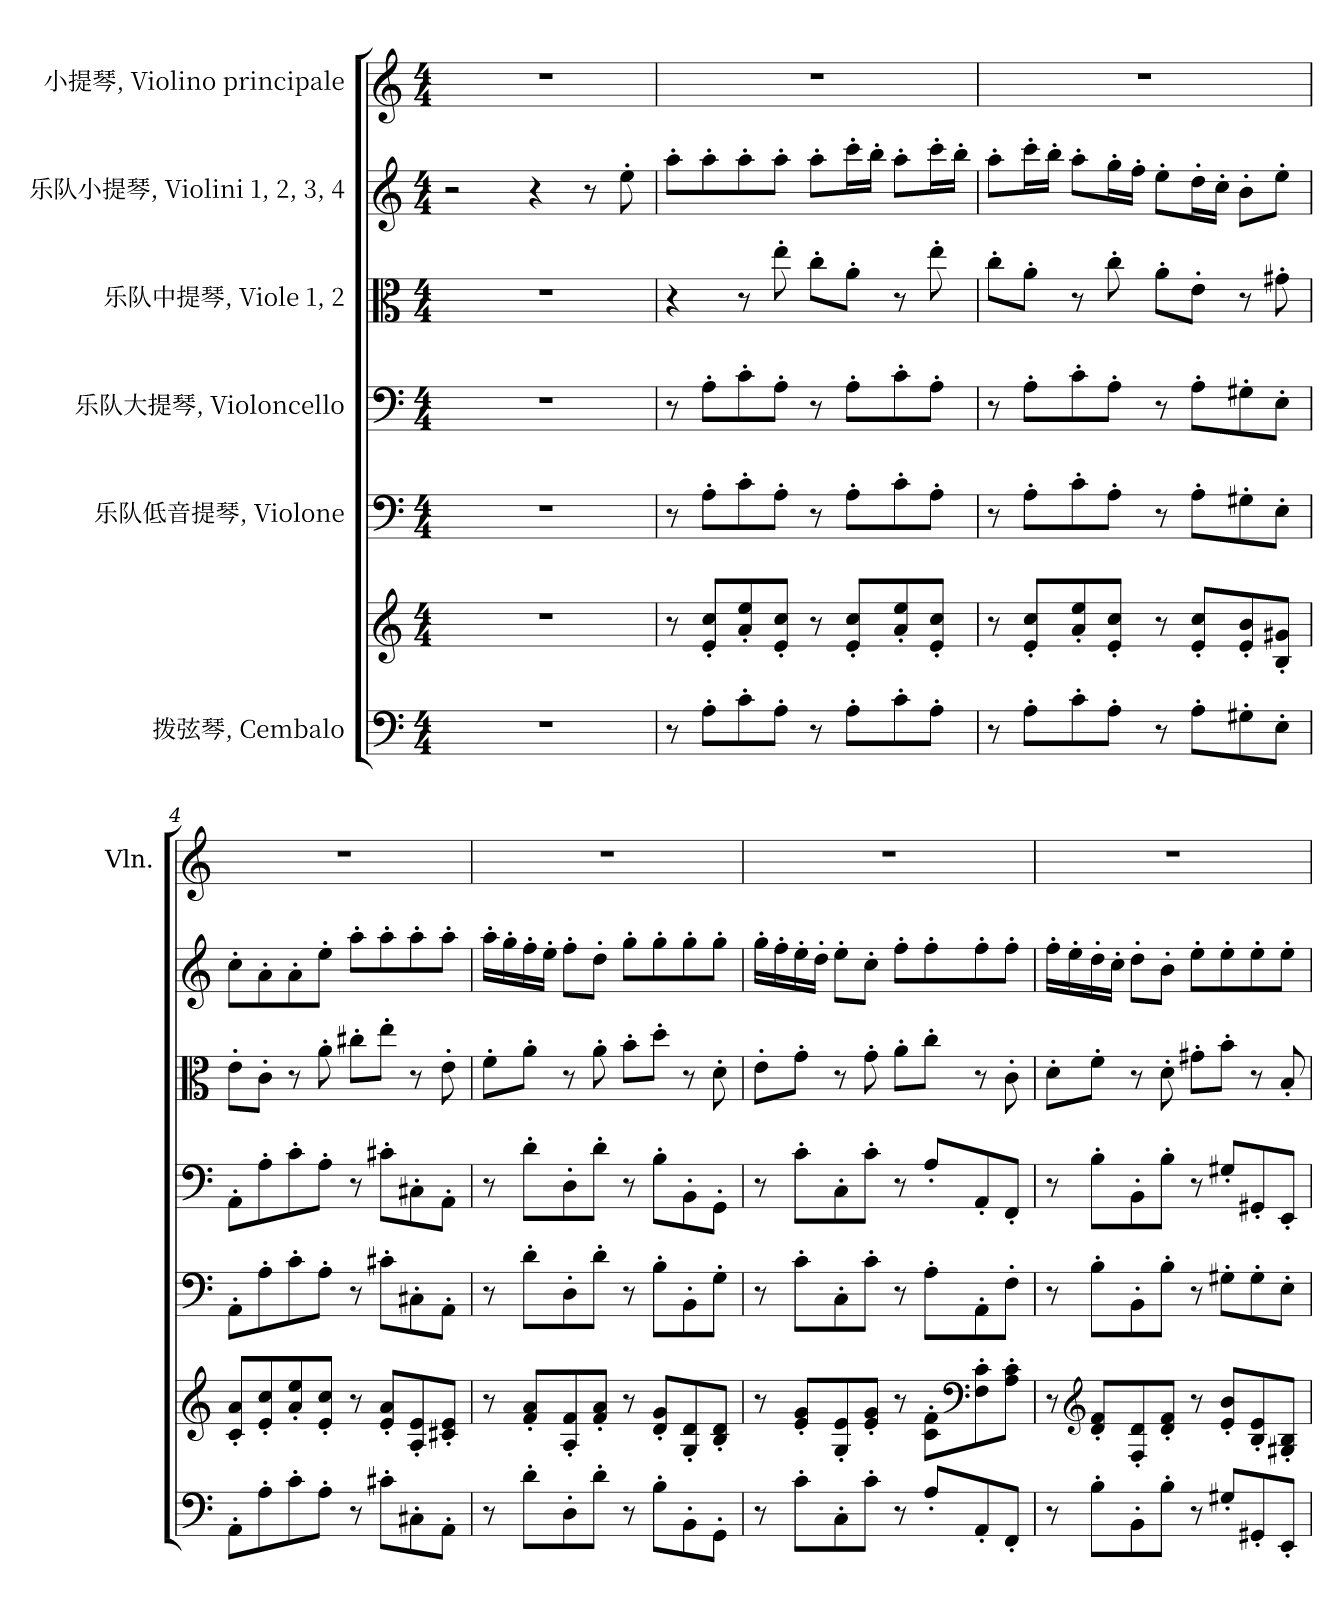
**kern	**kern	**kern	**kern	**kern	**kern	**kern
*part6	*part6	*part5	*part4	*part3	*part2	*part1
*staff7	*staff6	*staff5	*staff4	*staff3	*staff2	*staff1
*I"拨弦琴, Cembalo	*	*I"乐队低音提琴, Violone	*I"乐队大提琴, Violoncello	*I"乐队中提琴, Viole 1, 2	*I"乐队小提琴, Violini 1, 2, 3, 4	*I"小提琴, Violino principale
*	*	*	*	*	*	*I'Vln.
*clefF4	*clefG2	*clefF4	*clefF4	*clefC3	*clefG2	*clefG2
*	*	*ITrd7c12	*	*	*	*
*k[]	*k[]	*k[]	*k[]	*k[]	*k[]	*k[]
*M4/4	*M4/4	*M4/4	*M4/4	*M4/4	*M4/4	*M4/4
*MM100	*MM100	*MM100	*MM100	*MM100	*MM100	*MM100
=1	=1	=1	=1	=1	=1	=1
1r	1r	1r	1r	1r	2r	1r
.	.	.	.	.	4r	.
.	.	.	.	.	8r	.
.	.	.	.	.	8ee'\	.
=2	=2	=2	=2	=2	=2	=2
8r	8r	8r	8r	4r	8aa'\L	1r
8A'\L	8e/' 8cc/'L	8AA'\L	8A'\L	.	8aa'\	.
8c'\	8a/' 8ee/'	8C'\	8c'\	8r	8aa'\	.
8A'\J	8e/' 8cc/'J	8AA'\J	8A'\J	8ee'\	8aa'\J	.
8r	8r	8r	8r	8cc'\L	8aa'\L	.
8A'\L	8e/' 8cc/'L	8AA'\L	8A'\L	8a'\J	16ccc'\L	.
.	.	.	.	.	16bb'\JJ	.
8c'\	8a/' 8ee/'	8C'\	8c'\	8r	8aa'\L	.
8A'\J	8e/' 8cc/'J	8AA'\J	8A'\J	8ee'\	16ccc'\L	.
.	.	.	.	.	16bb'\JJ	.
!!LO:PB:g=z
=3	=3	=3	=3	=3	=3	=3
8r	8r	8r	8r	8cc'\L	8aa'\L	1r
8A'\L	8e/' 8cc/'L	8AA'\L	8A'\L	8a'\J	16ccc'\L	.
.	.	.	.	.	16bb'\JJ	.
8c'\	8a/' 8ee/'	8C'\	8c'\	8r	8aa'\L	.
8A'\J	8e/' 8cc/'J	8AA'\J	8A'\J	8cc'\	16gg'\L	.
.	.	.	.	.	16ff'\JJ	.
8r	8r	8r	8r	8a'\L	8ee'\L	.
8A'\L	8e/' 8cc/'L	8AA'\L	8A'\L	8e'\J	16dd'\L	.
.	.	.	.	.	16cc'\JJ	.
8G#X'\	8e/' 8b/'	8GG#X'\	8G#X'\	8r	8b'\L	.
8E'\J	8B/' 8g#X/'J	8EE'\J	8E'\J	8g#X'\	8ee'\J	.
=4	=4	=4	=4	=4	=4	=4
8AA'\L	8c/' 8a/'L	8AAA'\L	8AA'\L	8e'\L	8cc'\L	1r
8A'\	8e/' 8cc/'	8AA'\	8A'\	8c'\J	8a'\	.
8c'\	8a/' 8ee/'	8C'\	8c'\	8r	8a'\	.
8A'\J	8e/' 8cc/'J	8AA'\J	8A'\J	8a'\	8ee'\J	.
8r	8r	8r	8r	8cc#X'\L	8aa'\L	.
8c#X'\L	8e/' 8a/'L	8C#X'\L	8c#X'\L	8ee'\J	8aa'\	.
8C#X'\	8A/' 8e/'	8CC#X'\	8C#X'\	8r	8aa'\	.
8AA'\J	8c#X/' 8e/'J	8AAA'\J	8AA'\J	8e'\	8aa'\J	.
=5	=5	=5	=5	=5	=5	=5
8r	8r	8r	8r	8f'\L	16aa'\LL	1r
.	.	.	.	.	16gg'\	.
8d'\L	8f/' 8a/'L	8D'\L	8d'\L	8a'\J	16ff'\	.
.	.	.	.	.	16ee'\JJ	.
8D'\	8A/' 8f/'	8DD'\	8D'\	8r	8ff'\L	.
8d'\J	8f/' 8a/'J	8D'\J	8d'\J	8a'\	8dd'\J	.
8r	8r	8r	8r	8b'\L	8gg'\L	.
8B'\L	8d/' 8g/'L	8BB'\L	8B'\L	8dd'\J	8gg'\	.
8BB'\	8G/' 8d/'	8BBB'\	8BB'\	8r	8gg'\	.
8GG'\J	8B/' 8d/'J	8GG'\J	8GG'\J	8d'\	8gg'\J	.
!!LO:PB:g=z
=6	=6	=6	=6	=6	=6	=6
8r	8r	8r	8r	8e'\L	16gg'\LL	1r
.	.	.	.	.	16ff'\	.
8c'\L	8e/' 8g/'L	8C'\L	8c'\L	8g'\J	16ee'\	.
.	.	.	.	.	16dd'\JJ	.
8C'\	8G/' 8e/'	8CC'\	8C'\	8r	8ee'\L	.
8c'\J	8e/' 8g/'J	8C'\J	8c'\J	8g'\	8cc'\J	.
8r	8r	8r	8r	8a'\L	8ff'\L	.
8A'/L	8c\' 8f\'L	8AA'\L	8A'/L	8cc'\J	8ff'\	.
*	*clefF4	*	*	*	*	*
8AA'/	8F\' 8c\'	8AAA'\	8AA'/	8r	8ff'\	.
8FF'/J	8A\' 8c\'J	8FF'\J	8FF'/J	8c'\	8ff'\J	.
=7	=7	=7	=7	=7	=7	=7
8r	8r	8r	8r	8d'\L	16ff'\LL	1r
.	.	.	.	.	16ee'\	.
*	*clefG2	*	*	*	*	*
8B'\L	8d/' 8f/'L	8BB'\L	8B'\L	8f'\J	16dd'\	.
.	.	.	.	.	16cc'\JJ	.
8BB'\	8F/' 8d/'	8BBB'\	8BB'\	8r	8dd'\L	.
8B'\J	8d/' 8f/'J	8BB'\J	8B'\J	8d'\	8b'\J	.
8r	8r	8r	8r	8g#X'\L	8ee'\L	.
8G#X'/L	8e/' 8b/'L	8GG#X'\L	8G#X'/L	8b'\J	8ee'\	.
8GG#X'/	8B/' 8e/'	8GG#'\	8GG#X'/	8r	8ee'\	.
8EE'/J	8G#X/' 8B/'J	8EE'\J	8EE'/J	8B'/	8ee'\J	.
=	=	=	=	=	=	=
*-	*-	*-	*-	*-	*-	*-
